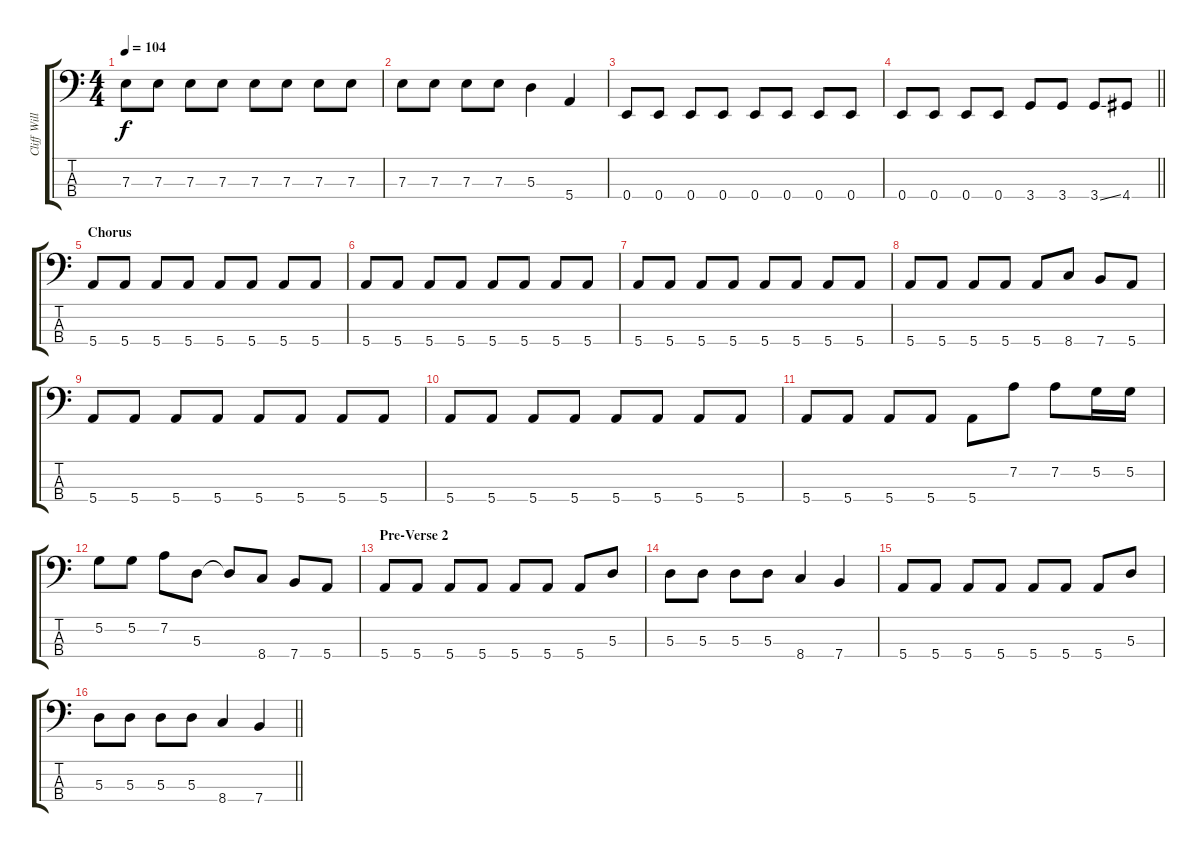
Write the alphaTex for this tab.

\track ("Cliff Williams" "Cliff Will") {instrument electricbassfinger}
\staff {score tabs}
\tuning (G2 D2 A1 E1) {hide}
\ts (4 4)
\tempo 104
\clef f4
\ks c
7.3.8{dy f} 7.3.8 7.3.8 7.3.8 7.3.8 7.3.8 7.3.8 7.3.8 |
7.3.8 7.3.8 7.3.8 7.3.8 5.3.4 5.4.4 |
0.4.8 0.4.8 0.4.8 0.4.8 0.4.8 0.4.8 0.4.8 0.4.8 |
\barLineRight lightlight
0.4.8 0.4.8 0.4.8 0.4.8 3.4.8 3.4.8 3.4{ss}.8 4.4.8 |
\section ("" "Chorus")
5.4.8 5.4.8 5.4.8 5.4.8 5.4.8 5.4.8 5.4.8 5.4.8 |
5.4.8 5.4.8 5.4.8 5.4.8 5.4.8 5.4.8 5.4.8 5.4.8 |
5.4.8 5.4.8 5.4.8 5.4.8 5.4.8 5.4.8 5.4.8 5.4.8 |
5.4.8 5.4.8 5.4.8 5.4.8 5.4.8 8.4.8 7.4.8 5.4.8 |
5.4.8 5.4.8 5.4.8 5.4.8 5.4.8 5.4.8 5.4.8 5.4.8 |
5.4.8 5.4.8 5.4.8 5.4.8 5.4.8 5.4.8 5.4.8 5.4.8 |
5.4.8 5.4.8 5.4.8 5.4.8 5.4.8 7.2.8 7.2.8 5.2.16 5.2.16 |
5.2.8 5.2.8 7.2.8 5.3.8 5.3{t}.8 8.4.8 7.4.8 5.4.8 |
\section ("" "Pre-Verse 2")
5.4.8 5.4.8 5.4.8 5.4.8 5.4.8 5.4.8 5.4.8 5.3.8 |
5.3.8 5.3.8 5.3.8 5.3.8 8.4.4 7.4.4 |
5.4.8 5.4.8 5.4.8 5.4.8 5.4.8 5.4.8 5.4.8 5.3.8 |
\barLineRight lightlight
5.3.8 5.3.8 5.3.8 5.3.8 8.4.4 7.4.4
